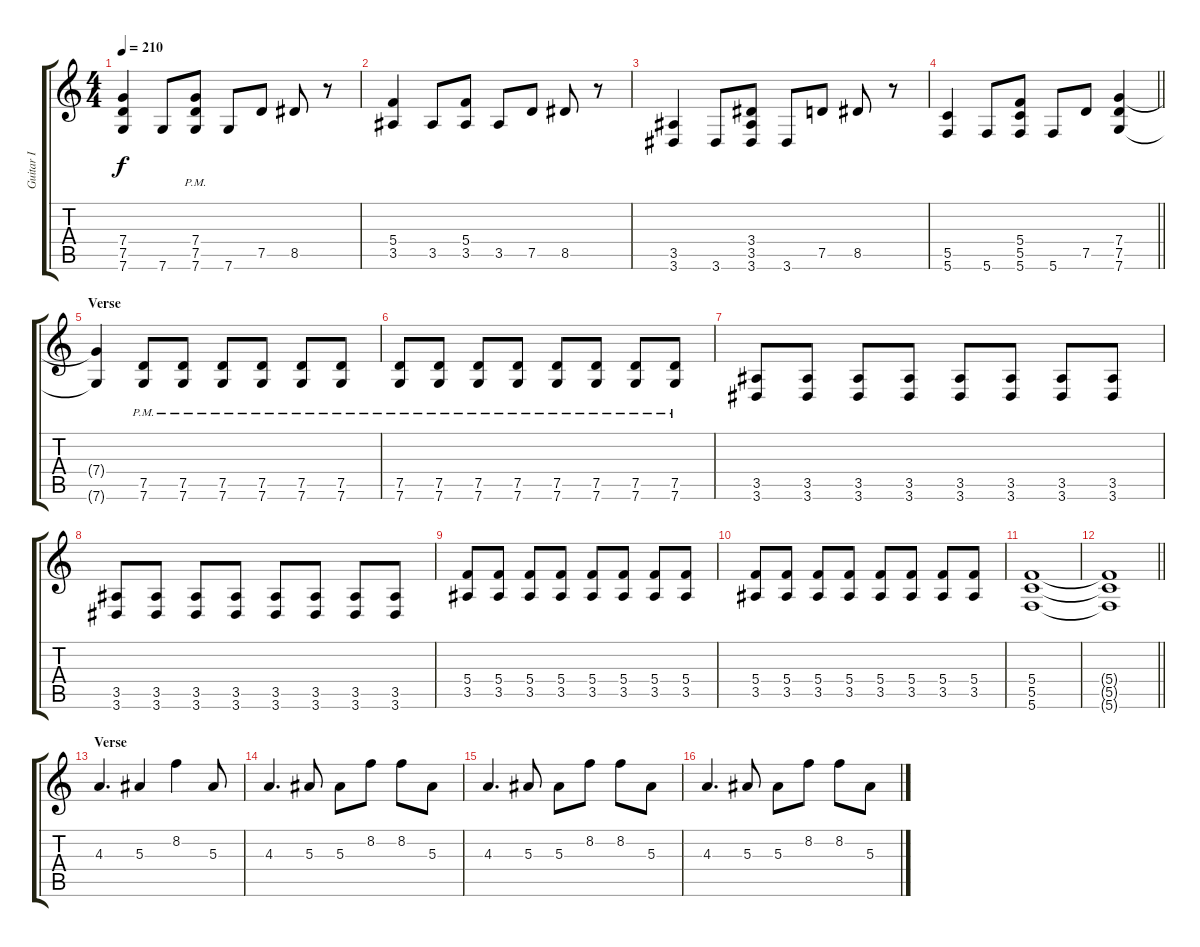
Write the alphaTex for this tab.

\track ("Guitar I" "Guitar I") {instrument distortionguitar}
\staff {score tabs}
\tuning (D4 A3 F3 C3 G2 C2) {hide}
\ts (4 4)
\tempo 210
\clef g2
\ks c
(7.4 7.5 7.6).4{dy f} 7.6.8 (7.4 7.5 7.6{pm}).8 7.6.8 7.5.8 8.5.8 r.8 |
(5.4 3.5).4 3.5.8 (5.4 3.5).8 3.5.8 7.5.8 8.5.8 r.8 |
(3.5 3.6).4 3.6.8 (3.4 3.5 3.6).8 3.6.8 7.5.8 8.5.8 r.8 |
\barLineRight lightlight
(5.5 5.6).4 5.6.8 (5.4 5.5 5.6).8 5.6.8 7.5.8 (7.4 7.5 7.6).4 |
\section ("" "Verse")
(7.4{t} 7.6{t}).4 (7.5 7.6{pm}).8 (7.5 7.6{pm}).8 (7.5 7.6{pm}).8 (7.5 7.6{pm}).8 (7.5 7.6{pm}).8 (7.5 7.6{pm}).8 |
(7.5 7.6{pm}).8 (7.5 7.6{pm}).8 (7.5 7.6{pm}).8 (7.5 7.6{pm}).8 (7.5 7.6{pm}).8 (7.5 7.6{pm}).8 (7.5 7.6{pm}).8 (7.5 7.6{pm}).8 |
(3.5 3.6).8 (3.5 3.6).8 (3.5 3.6).8 (3.5 3.6).8 (3.5 3.6).8 (3.5 3.6).8 (3.5 3.6).8 (3.5 3.6).8 |
(3.5 3.6).8 (3.5 3.6).8 (3.5 3.6).8 (3.5 3.6).8 (3.5 3.6).8 (3.5 3.6).8 (3.5 3.6).8 (3.5 3.6).8 |
(5.4 3.5).8 (5.4 3.5).8 (5.4 3.5).8 (5.4 3.5).8 (5.4 3.5).8 (5.4 3.5).8 (5.4 3.5).8 (5.4 3.5).8 |
(5.4 3.5).8 (5.4 3.5).8 (5.4 3.5).8 (5.4 3.5).8 (5.4 3.5).8 (5.4 3.5).8 (5.4 3.5).8 (5.4 3.5).8 |
(5.4 5.5 5.6).1 |
\barLineRight lightlight
(5.4{t} 5.5{t} 5.6{t}).1 |
\section ("" "Verse")
4.3.4{d} 5.3.4 8.2.4 5.3.8 |
4.3.4{d} 5.3.8 5.3.8 8.2.8 8.2.8 5.3.8 |
4.3.4{d} 5.3.8 5.3.8 8.2.8 8.2.8 5.3.8 |
4.3.4{d} 5.3.8 5.3.8 8.2.8 8.2.8 5.3.8
